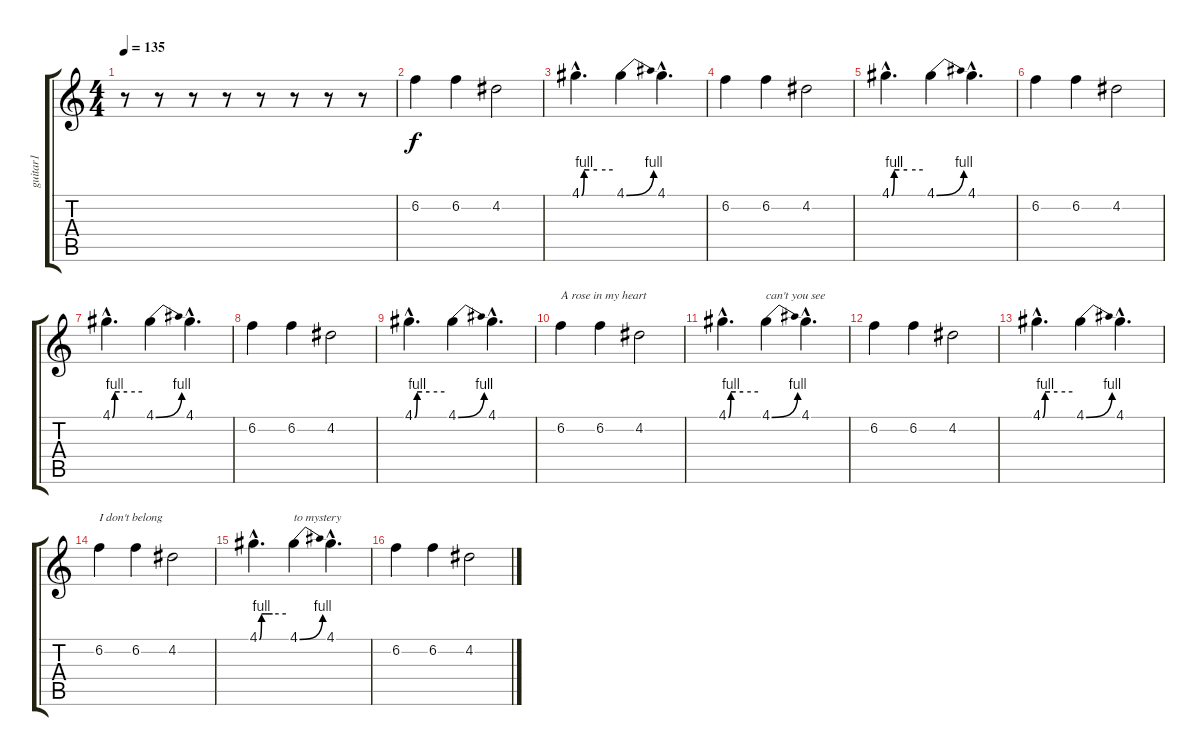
\track ("guitar1" "guitar1") {instrument acousticguitarsteel}
\staff {score tabs}
\tuning (E4 B3 G3 D3 A2 E2) {hide}
\ts (4 4)
\tempo 135
\clef g2
\ks c
r.8{dy f instrument acousticguitarsteel} r.8 r.8 r.8 r.8 r.8 r.8 r.8 |
6.2.4 6.2.4 4.2.2 |
4.1{be (custom 0 0 5 4 15 4 30 4 60 4) hac}.4{d} 4.1{be (bend 0 0 60 4)}.4 4.1{hac}.4{d} |
6.2.4 6.2.4 4.2.2 |
4.1{be (custom 0 0 5 4 15 4 30 4 60 4) hac}.4{d} 4.1{be (bend 0 0 60 4)}.4 4.1{hac}.4{d} |
6.2.4 6.2.4 4.2.2 |
4.1{be (custom 0 0 5 4 15 4 30 4 60 4) hac}.4{d} 4.1{be (bend 0 0 60 4)}.4 4.1{hac}.4{d} |
6.2.4 6.2.4 4.2.2 |
4.1{be (custom 0 0 5 4 15 4 30 4 60 4) hac}.4{d} 4.1{be (bend 0 0 60 4)}.4 4.1{hac}.4{d} |
6.2.4{txt "A rose in my heart"} 6.2.4 4.2.2 |
4.1{be (custom 0 0 5 4 15 4 30 4 60 4) hac}.4{d} 4.1{be (bend 0 0 60 4)}.4{txt "can't you see"} 4.1{hac}.4{d} |
6.2.4 6.2.4 4.2.2 |
4.1{be (custom 0 0 5 4 15 4 30 4 60 4) hac}.4{d} 4.1{be (bend 0 0 60 4)}.4 4.1{hac}.4{d} |
6.2.4{txt "I don't belong"} 6.2.4 4.2.2 |
4.1{be (custom 0 0 5 4 15 4 30 4 60 4) hac}.4{d} 4.1{be (bend 0 0 60 4)}.4{txt "to mystery"} 4.1{hac}.4{d} |
6.2.4 6.2.4 4.2.2
